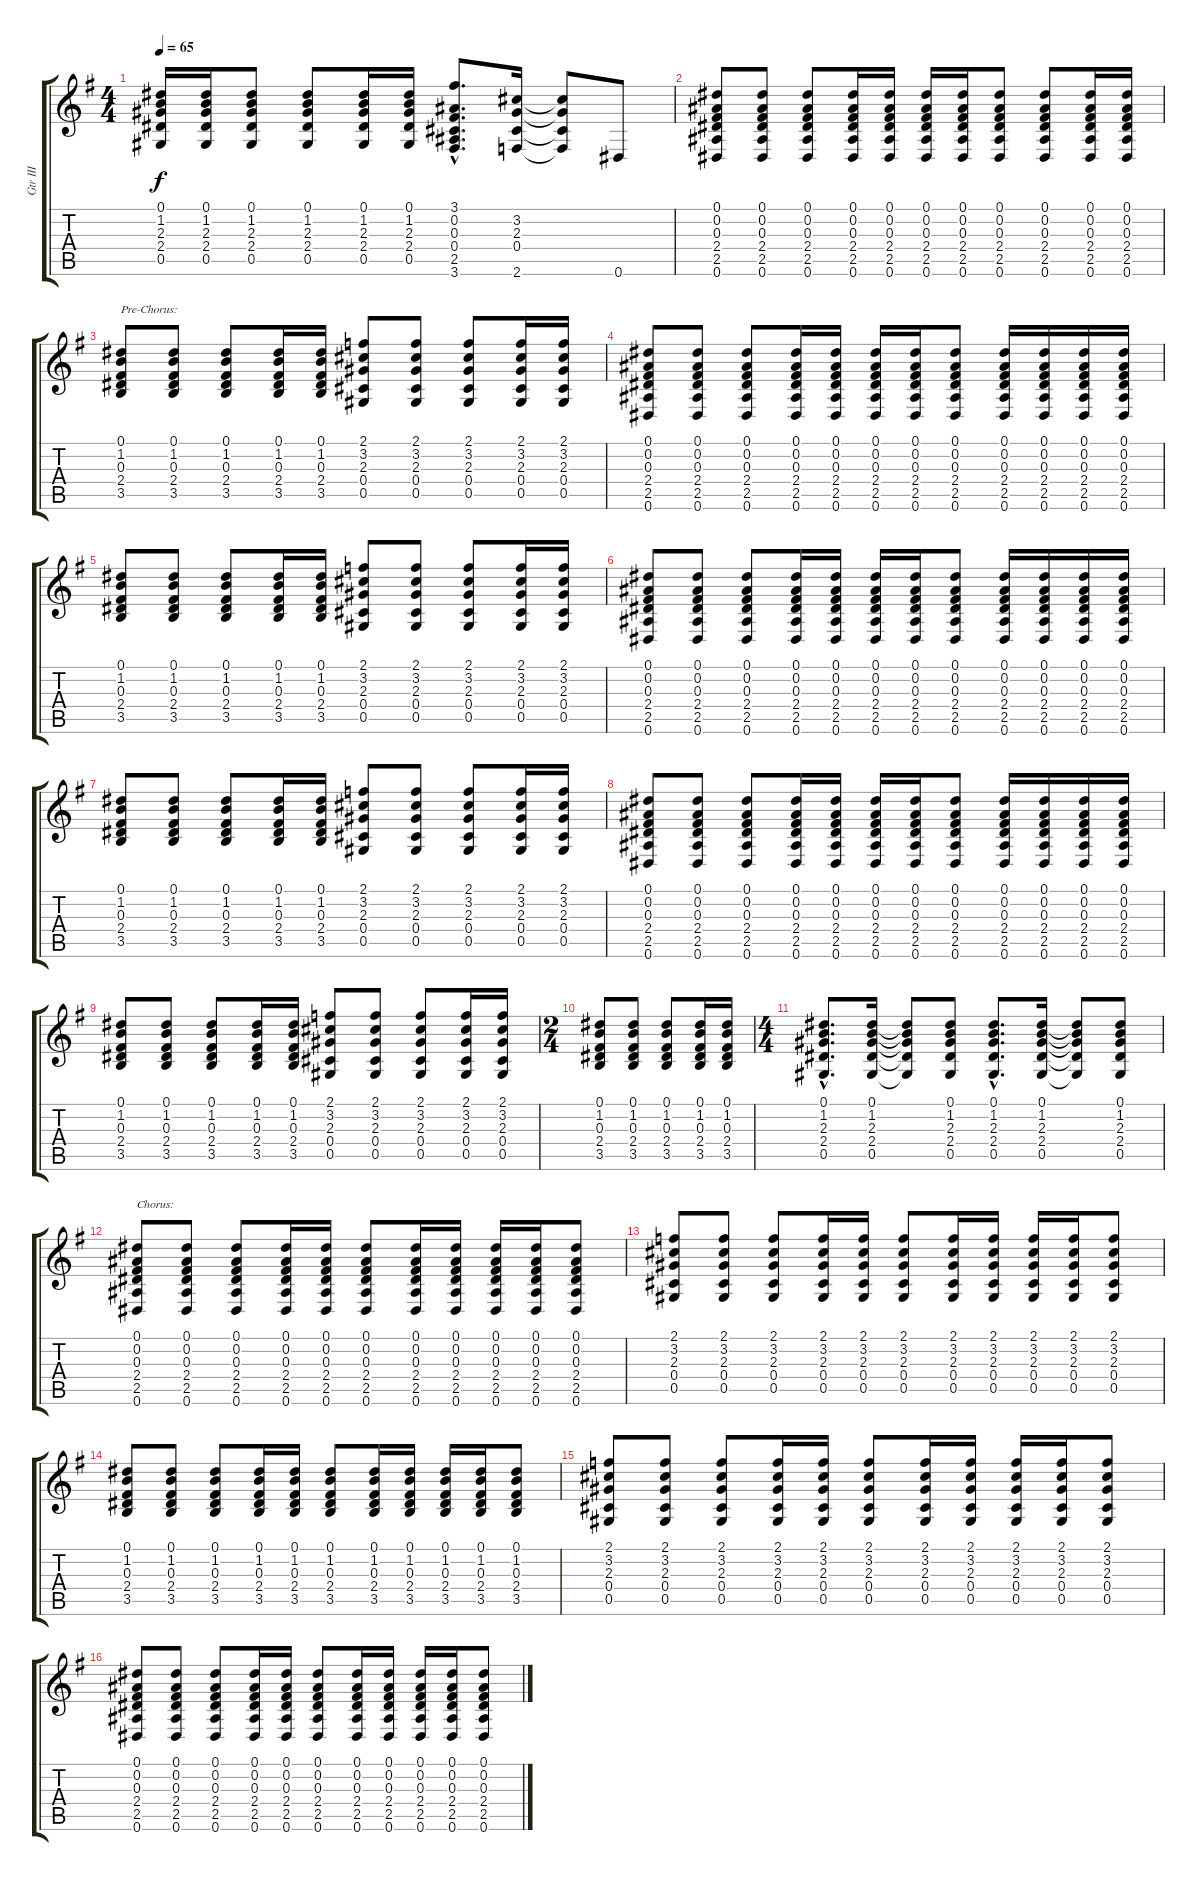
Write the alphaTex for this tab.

\track ("Gtr III" "Gtr III") {instrument acousticguitarnylon}
\staff {score tabs}
\tuning (Eb4 Bb3 Gb3 Db3 Ab2 Eb2) {hide}
\ts (4 4)
\tempo 65
\clef g2
\ks eminor
(0.1 1.2 2.3 2.4 0.5).16{dy f} (0.1 1.2 2.3 2.4 0.5).16 (0.1 1.2 2.3 2.4 0.5).8 (0.1 1.2 2.3 2.4 0.5).8 (0.1 1.2 2.3 2.4 0.5).16 (0.1 1.2 2.3 2.4 0.5).16 (3.1{hac} 0.2{hac} 0.3{hac} 0.4{hac} 2.5{hac} 3.6{hac}).8{d} (3.2 2.3 0.4 2.6).16 (3.2{t} 2.3{t} 0.4{t} 2.6{t}).8 0.6.8 |
(0.1 0.2 0.3 2.4 2.5 0.6).8 (0.1 0.2 0.3 2.4 2.5 0.6).8 (0.1 0.2 0.3 2.4 2.5 0.6).8 (0.1 0.2 0.3 2.4 2.5 0.6).16 (0.1 0.2 0.3 2.4 2.5 0.6).16 (0.1 0.2 0.3 2.4 2.5 0.6).16 (0.1 0.2 0.3 2.4 2.5 0.6).16 (0.1 0.2 0.3 2.4 2.5 0.6).8 (0.1 0.2 0.3 2.4 2.5 0.6).8 (0.1 0.2 0.3 2.4 2.5 0.6).16 (0.1 0.2 0.3 2.4 2.5 0.6).16 |
(0.1 1.2 0.3 2.4 3.5).8{txt "Pre-Chorus:"} (0.1 1.2 0.3 2.4 3.5).8 (0.1 1.2 0.3 2.4 3.5).8 (0.1 1.2 0.3 2.4 3.5).16 (0.1 1.2 0.3 2.4 3.5).16 (2.1 3.2 2.3 0.4 0.5).8 (2.1 3.2 2.3 0.4 0.5).8 (2.1 3.2 2.3 0.4 0.5).8 (2.1 3.2 2.3 0.4 0.5).16 (2.1 3.2 2.3 0.4 0.5).16 |
(0.1 0.2 0.3 2.4 2.5 0.6).8 (0.1 0.2 0.3 2.4 2.5 0.6).8 (0.1 0.2 0.3 2.4 2.5 0.6).8 (0.1 0.2 0.3 2.4 2.5 0.6).16 (0.1 0.2 0.3 2.4 2.5 0.6).16 (0.1 0.2 0.3 2.4 2.5 0.6).16 (0.1 0.2 0.3 2.4 2.5 0.6).16 (0.1 0.2 0.3 2.4 2.5 0.6).8 (0.1 0.2 0.3 2.4 2.5 0.6).16 (0.1 0.2 0.3 2.4 2.5 0.6).16 (0.1 0.2 0.3 2.4 2.5 0.6).16 (0.1 0.2 0.3 2.4 2.5 0.6).16 |
(0.1 1.2 0.3 2.4 3.5).8 (0.1 1.2 0.3 2.4 3.5).8 (0.1 1.2 0.3 2.4 3.5).8 (0.1 1.2 0.3 2.4 3.5).16 (0.1 1.2 0.3 2.4 3.5).16 (2.1 3.2 2.3 0.4 0.5).8 (2.1 3.2 2.3 0.4 0.5).8 (2.1 3.2 2.3 0.4 0.5).8 (2.1 3.2 2.3 0.4 0.5).16 (2.1 3.2 2.3 0.4 0.5).16 |
(0.1 0.2 0.3 2.4 2.5 0.6).8 (0.1 0.2 0.3 2.4 2.5 0.6).8 (0.1 0.2 0.3 2.4 2.5 0.6).8 (0.1 0.2 0.3 2.4 2.5 0.6).16 (0.1 0.2 0.3 2.4 2.5 0.6).16 (0.1 0.2 0.3 2.4 2.5 0.6).16 (0.1 0.2 0.3 2.4 2.5 0.6).16 (0.1 0.2 0.3 2.4 2.5 0.6).8 (0.1 0.2 0.3 2.4 2.5 0.6).16 (0.1 0.2 0.3 2.4 2.5 0.6).16 (0.1 0.2 0.3 2.4 2.5 0.6).16 (0.1 0.2 0.3 2.4 2.5 0.6).16 |
(0.1 1.2 0.3 2.4 3.5).8 (0.1 1.2 0.3 2.4 3.5).8 (0.1 1.2 0.3 2.4 3.5).8 (0.1 1.2 0.3 2.4 3.5).16 (0.1 1.2 0.3 2.4 3.5).16 (2.1 3.2 2.3 0.4 0.5).8 (2.1 3.2 2.3 0.4 0.5).8 (2.1 3.2 2.3 0.4 0.5).8 (2.1 3.2 2.3 0.4 0.5).16 (2.1 3.2 2.3 0.4 0.5).16 |
(0.1 0.2 0.3 2.4 2.5 0.6).8 (0.1 0.2 0.3 2.4 2.5 0.6).8 (0.1 0.2 0.3 2.4 2.5 0.6).8 (0.1 0.2 0.3 2.4 2.5 0.6).16 (0.1 0.2 0.3 2.4 2.5 0.6).16 (0.1 0.2 0.3 2.4 2.5 0.6).16 (0.1 0.2 0.3 2.4 2.5 0.6).16 (0.1 0.2 0.3 2.4 2.5 0.6).8 (0.1 0.2 0.3 2.4 2.5 0.6).16 (0.1 0.2 0.3 2.4 2.5 0.6).16 (0.1 0.2 0.3 2.4 2.5 0.6).16 (0.1 0.2 0.3 2.4 2.5 0.6).16 |
(0.1 1.2 0.3 2.4 3.5).8 (0.1 1.2 0.3 2.4 3.5).8 (0.1 1.2 0.3 2.4 3.5).8 (0.1 1.2 0.3 2.4 3.5).16 (0.1 1.2 0.3 2.4 3.5).16 (2.1 3.2 2.3 0.4 0.5).8 (2.1 3.2 2.3 0.4 0.5).8 (2.1 3.2 2.3 0.4 0.5).8 (2.1 3.2 2.3 0.4 0.5).16 (2.1 3.2 2.3 0.4 0.5).16 |
\ts (2 4)
(0.1 1.2 0.3 2.4 3.5).8 (0.1 1.2 0.3 2.4 3.5).8 (0.1 1.2 0.3 2.4 3.5).8 (0.1 1.2 0.3 2.4 3.5).16 (0.1 1.2 0.3 2.4 3.5).16 |
\ts (4 4)
(0.1{hac} 1.2{hac} 2.3{hac} 2.4{hac} 0.5{hac}).8{d} (0.1 1.2 2.3 2.4 0.5).16 (0.1{t} 1.2{t} 2.3{t} 2.4{t} 0.5{t}).8 (0.1 1.2 2.3 2.4 0.5).8 (0.1{hac} 1.2{hac} 2.3{hac} 2.4{hac} 0.5{hac}).8{d} (0.1 1.2 2.3 2.4 0.5).16 (0.1{t} 1.2{t} 2.3{t} 2.4{t} 0.5{t}).8 (0.1 1.2 2.3 2.4 0.5).8 |
(0.1 0.2 0.3 2.4 2.5 0.6).8{txt "Chorus:"} (0.1 0.2 0.3 2.4 2.5 0.6).8 (0.1 0.2 0.3 2.4 2.5 0.6).8 (0.1 0.2 0.3 2.4 2.5 0.6).16 (0.1 0.2 0.3 2.4 2.5 0.6).16 (0.1 0.2 0.3 2.4 2.5 0.6).8 (0.1 0.2 0.3 2.4 2.5 0.6).16 (0.1 0.2 0.3 2.4 2.5 0.6).16 (0.1 0.2 0.3 2.4 2.5 0.6).16 (0.1 0.2 0.3 2.4 2.5 0.6).16 (0.1 0.2 0.3 2.4 2.5 0.6).8 |
(2.1 3.2 2.3 0.4 0.5).8 (2.1 3.2 2.3 0.4 0.5).8 (2.1 3.2 2.3 0.4 0.5).8 (2.1 3.2 2.3 0.4 0.5).16 (2.1 3.2 2.3 0.4 0.5).16 (2.1 3.2 2.3 0.4 0.5).8 (2.1 3.2 2.3 0.4 0.5).16 (2.1 3.2 2.3 0.4 0.5).16 (2.1 3.2 2.3 0.4 0.5).16 (2.1 3.2 2.3 0.4 0.5).16 (2.1 3.2 2.3 0.4 0.5).8 |
(0.1 1.2 0.3 2.4 3.5).8 (0.1 1.2 0.3 2.4 3.5).8 (0.1 1.2 0.3 2.4 3.5).8 (0.1 1.2 0.3 2.4 3.5).16 (0.1 1.2 0.3 2.4 3.5).16 (0.1 1.2 0.3 2.4 3.5).8 (0.1 1.2 0.3 2.4 3.5).16 (0.1 1.2 0.3 2.4 3.5).16 (0.1 1.2 0.3 2.4 3.5).16 (0.1 1.2 0.3 2.4 3.5).16 (0.1 1.2 0.3 2.4 3.5).8 |
(2.1 3.2 2.3 0.4 0.5).8 (2.1 3.2 2.3 0.4 0.5).8 (2.1 3.2 2.3 0.4 0.5).8 (2.1 3.2 2.3 0.4 0.5).16 (2.1 3.2 2.3 0.4 0.5).16 (2.1 3.2 2.3 0.4 0.5).8 (2.1 3.2 2.3 0.4 0.5).16 (2.1 3.2 2.3 0.4 0.5).16 (2.1 3.2 2.3 0.4 0.5).16 (2.1 3.2 2.3 0.4 0.5).16 (2.1 3.2 2.3 0.4 0.5).8 |
(0.1 0.2 0.3 2.4 2.5 0.6).8 (0.1 0.2 0.3 2.4 2.5 0.6).8 (0.1 0.2 0.3 2.4 2.5 0.6).8 (0.1 0.2 0.3 2.4 2.5 0.6).16 (0.1 0.2 0.3 2.4 2.5 0.6).16 (0.1 0.2 0.3 2.4 2.5 0.6).8 (0.1 0.2 0.3 2.4 2.5 0.6).16 (0.1 0.2 0.3 2.4 2.5 0.6).16 (0.1 0.2 0.3 2.4 2.5 0.6).16 (0.1 0.2 0.3 2.4 2.5 0.6).16 (0.1 0.2 0.3 2.4 2.5 0.6).8
